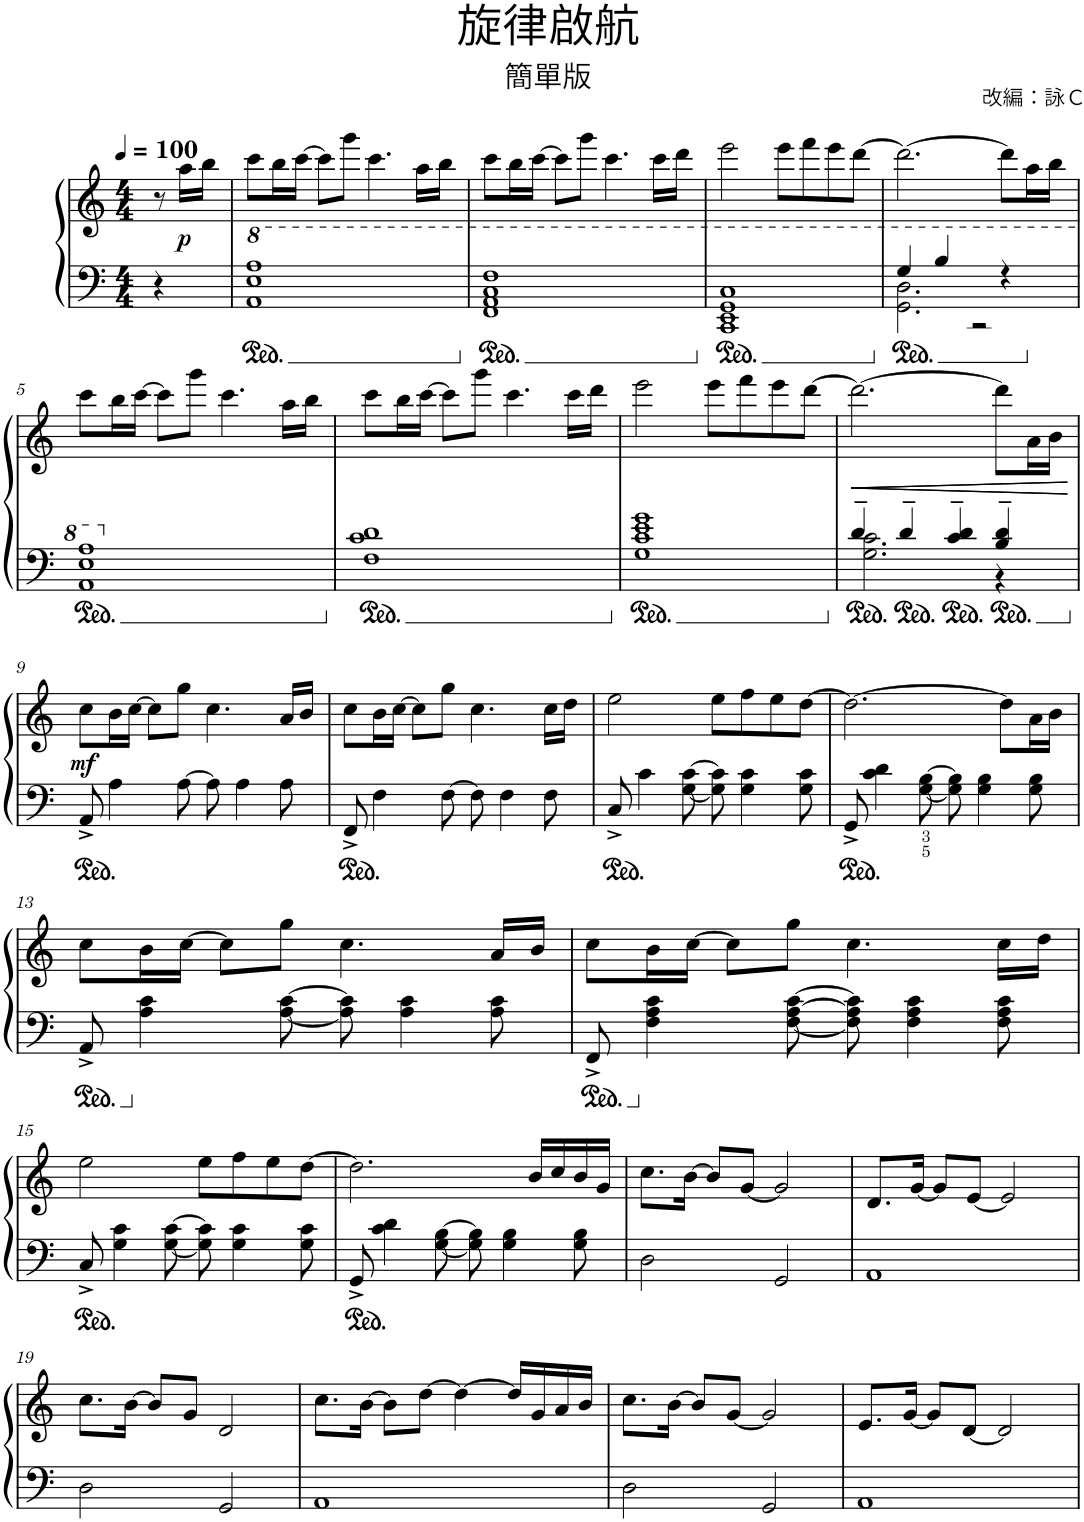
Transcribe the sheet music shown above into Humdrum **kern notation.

**kern	**kern	**dynam
*part1	*part1	*part1
*staff2	*staff1	*staff1/2
*I"鋼琴	*	*
*clefF4	*clefG2	*
*k[]	*k[]	*
*M4/4	*M4/4	*
*MM100	*MM100	*
=	=	=
4r	8r	.
!	!	!LO:DY:b
.	16aa\LL	p
.	16bb\JJ	.
=1	=1	=1
1A 1e 1a	8ccc\L	.
.	16bb\L	.
.	[16ccc\JJ	.
.	8ccc\L]	.
.	8ggg\J	.
.	4.ccc\	.
.	16aa\LL	.
.	16bb\JJ	.
=2	=2	=2
*	*8va	*
1F 1A 1c 1f	8ccc\L	.
.	16bb\L	.
.	[16ccc\JJ	.
.	8ccc\L]	.
.	8ggg\J	.
.	4.ccc\	.
.	16ccc\LL	.
.	16ddd\JJ	.
=3	=3	=3
1C 1E 1G 1c	2eee\	.
.	8eee\L	.
.	8fff\	.
.	8eee\	.
.	[8ddd\J	.
=4	=4	=4
*^	*	*
2.G\ 2.d\	4g/	2.ddd\_	.
.	4b/	.	.
.	2r	.	.
4r	.	8ddd\L]	.
.	.	16aa\L	.
.	.	16bb\JJ	.
*v	*v	*	*
!!LO:LB:g=z
=5	=5	=5
1A 1e 1a	8ccc\L	.
.	16bb\L	.
.	[16ccc\JJ	.
.	8ccc\L]	.
.	8ggg\J	.
.	4.ccc\	.
.	16aa\LL	.
.	16bb\JJ	.
=6	=6	=6
*X8va	*	*
1F 1c 1d	8ccc\L	.
.	16bb\L	.
.	[16ccc\JJ	.
.	8ccc\L]	.
.	8ggg\J	.
.	4.ccc\	.
.	16ccc\LL	.
.	16ddd\JJ	.
=7	=7	=7
1G 1c 1e 1g	2eee\	.
.	8eee\L	.
.	8fff\	.
.	8eee\	.
.	[8ddd\J	.
=8	=8	=8
*^	*	*
!	!	!	!LO:HP:b
4d~/	2.G\ 2.c\	2.ddd\_	<
4d~/	.	.	.
4c/~ 4d/~	.	.	.
!	!	!	!LO:HP:b
4B/~ 4d/~	4r	8ddd\L]	<
.	.	16a\L	.
.	.	16b\JJ	.
*v	*v	*	*
.	.	[ [
!!LO:LB:g=z
=9	=9	=9
!	!	!LO:DY:b
8AA^/	8cc\L	mf
4A\	16b\L	.
.	[16cc\JJ	.
.	8cc\L]	.
[8A\	8gg\J	.
8A\]	4.cc\	.
4A\	.	.
8A\	16a/LL	.
.	16b/JJ	.
=10	=10	=10
8FF^/	8cc\L	.
4F\	16b\L	.
.	[16cc\JJ	.
.	8cc\L]	.
[8F\	8gg\J	.
8F\]	4.cc\	.
4F\	.	.
8F\	16cc\LL	.
.	16dd\JJ	.
=11	=11	=11
8C^/	2ee\	.
4c\	.	.
[8G\ [8c\	.	.
8G\] 8c\]	8ee\L	.
4G\ 4c\	8ff\	.
.	8ee\	.
8G\ 8c\	[8dd\J	.
=12	=12	=12
8GG^/	2.dd\_	.
4c\ 4d\	.	.
[8G\ [8B\	.	.
8G\] 8B\]	.	.
4G\ 4B\	.	.
.	8dd\L]	.
8G\ 8B\	16a\L	.
.	16b\JJ	.
!!LO:LB:g=z
=13	=13	=13
8AA^/	8cc\L	.
4A\ 4c\	16b\L	.
.	[16cc\JJ	.
.	8cc\L]	.
[8A\ [8c\	8gg\J	.
8A\] 8c\]	4.cc\	.
4A\ 4c\	.	.
8A\ 8c\	16a/LL	.
.	16b/JJ	.
=14	=14	=14
8FF^/	8cc\L	.
4F\ 4A\ 4c\	16b\L	.
.	[16cc\JJ	.
.	8cc\L]	.
[8F\ [8A\ [8c\	8gg\J	.
8F\] 8A\] 8c\]	4.cc\	.
4F\ 4A\ 4c\	.	.
8F\ 8A\ 8c\	16cc\LL	.
.	16dd\JJ	.
!!LO:LB:g=z
=15	=15	=15
8C^/	2ee\	.
4G\ 4c\	.	.
[8G\ [8c\	.	.
8G\] 8c\]	8ee\L	.
4G\ 4c\	8ff\	.
.	8ee\	.
8G\ 8c\	[8dd\J	.
=16	=16	=16
8GG^/	2.dd\]	.
4c\ 4d\	.	.
[8G\ [8B\	.	.
8G\] 8B\]	.	.
4G\ 4B\	.	.
.	16b/LL	.
.	16cc/	.
8G\ 8B\	16b/	.
.	16g/JJ	.
=17	=17	=17
2D\	8.cc\L	.
.	[16b\Jk	.
.	8b/L]	.
.	[8g/J	.
2GG/	2g/]	.
=18	=18	=18
1AA	8.d/L	.
.	[16g/Jk	.
.	8g/L]	.
.	[8e/J	.
.	2e/]	.
!!LO:LB:g=z
=19	=19	=19
2D\	8.cc\L	.
.	[16b\Jk	.
.	8b/L]	.
.	8g/J	.
2GG/	2d/	.
=20	=20	=20
1AA	8.cc\L	.
.	[16b\Jk	.
.	8b\L]	.
.	[8dd\J	.
.	4dd\_	.
.	16dd/LL]	.
.	16g/	.
.	16a/	.
.	16b/JJ	.
=21	=21	=21
2D\	8.cc\L	.
.	[16b\Jk	.
.	8b/L]	.
.	[8g/J	.
2GG/	2g/]	.
=22	=22	=22
1AA	8.e/L	.
.	[16g/Jk	.
.	8g/L]	.
.	[8d/J	.
.	2d/]	.
=	=	=
*-	*-	*-
